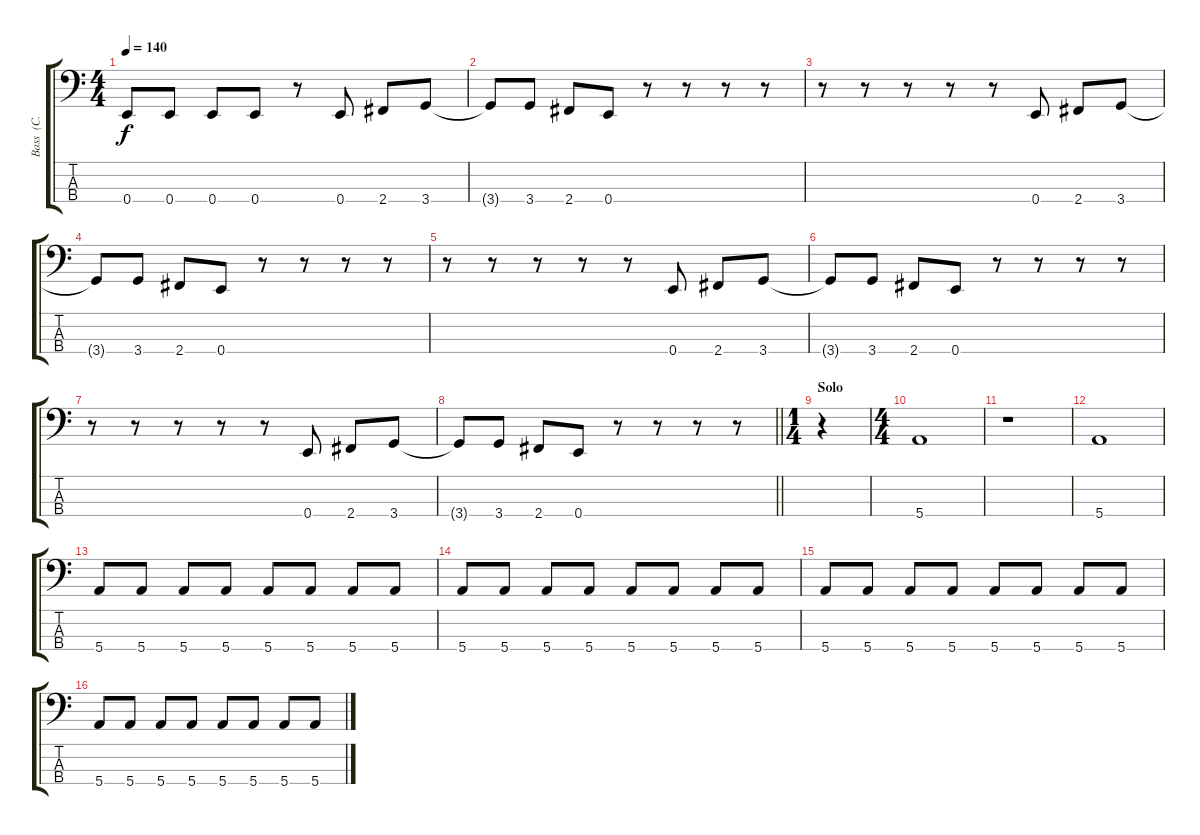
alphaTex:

\track ("Bass  (C. Williams)" "Bass  (C. ") {instrument electricbasspick}
\staff {score tabs}
\tuning (G2 D2 A1 E1) {hide}
\ts (4 4)
\tempo 140
\clef f4
\ks c
0.4.8{dy f} 0.4.8 0.4.8 0.4.8 r.8 0.4.8 2.4.8 3.4.8 |
3.4{t}.8 3.4.8 2.4.8 0.4.8 r.8 r.8 r.8 r.8 |
r.8 r.8 r.8 r.8 r.8 0.4.8 2.4.8 3.4.8 |
3.4{t}.8 3.4.8 2.4.8 0.4.8 r.8 r.8 r.8 r.8 |
r.8 r.8 r.8 r.8 r.8 0.4.8 2.4.8 3.4.8 |
3.4{t}.8 3.4.8 2.4.8 0.4.8 r.8 r.8 r.8 r.8 |
r.8 r.8 r.8 r.8 r.8 0.4.8 2.4.8 3.4.8 |
\barLineRight lightlight
3.4{t}.8 3.4.8 2.4.8 0.4.8 r.8 r.8 r.8 r.8 |
\ts (1 4)
\section ("" "Solo ")
r.4 |
\ts (4 4)
5.4.1 |
r.1 |
5.4.1 |
5.4.8 5.4.8 5.4.8 5.4.8 5.4.8 5.4.8 5.4.8 5.4.8 |
5.4.8 5.4.8 5.4.8 5.4.8 5.4.8 5.4.8 5.4.8 5.4.8 |
5.4.8 5.4.8 5.4.8 5.4.8 5.4.8 5.4.8 5.4.8 5.4.8 |
5.4.8 5.4.8 5.4.8 5.4.8 5.4.8 5.4.8 5.4.8 5.4.8
